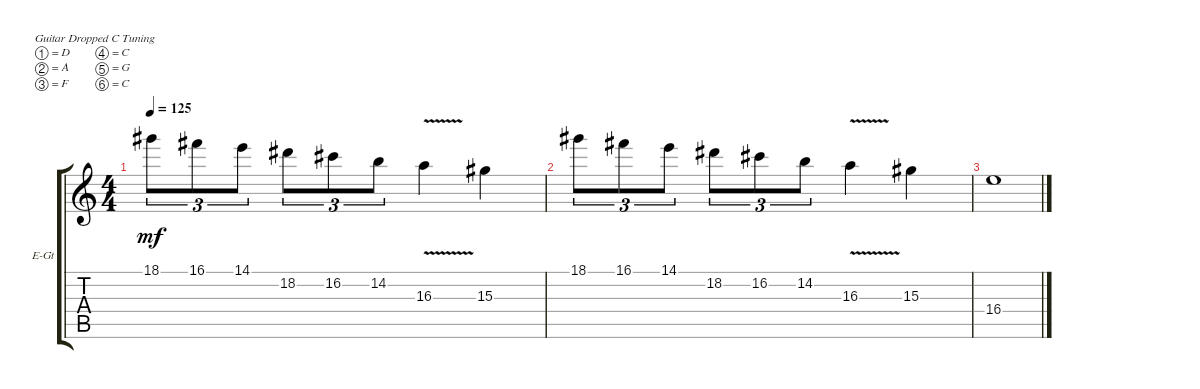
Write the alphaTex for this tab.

\defaultSystemsLayout 4
\bracketExtendMode groupsimilarinstruments
\firstSystemTrackNameOrientation horizontal
\otherSystemsTrackNameOrientation horizontal
\track ("Guitar Two" "E-Gt") {instrument distortionguitar}
\staff {score tabs}
\tuning (D4 A3 F3 C3 G2 C2)
\ts (4 4)
\tempo 125
\clef g2
\ks c
18.1.8{tu (3 2) dy mf} 16.1.8{tu (3 2)} 14.1.8{tu (3 2)} 18.2.8{tu (3 2)} 16.2.8{tu (3 2)} 14.2.8{tu (3 2)} 16.3{v}.4 15.3.4 |
18.1.8{tu (3 2)} 16.1.8{tu (3 2)} 14.1.8{tu (3 2)} 18.2.8{tu (3 2)} 16.2.8{tu (3 2)} 14.2.8{tu (3 2)} 16.3{v}.4 15.3.4 |
16.4.1
